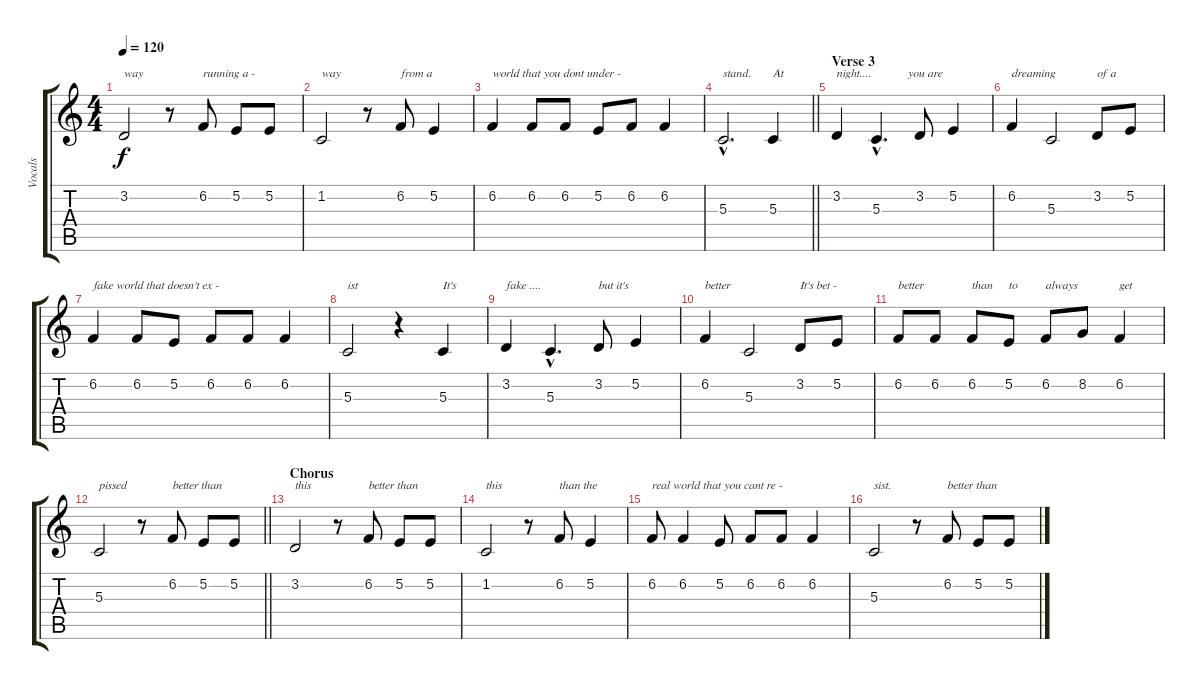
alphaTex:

\track ("Vocals" "Vocals") {instrument oboe}
\staff {score tabs}
\tuning (E4 B3 G3 D3 A2 E2) {hide}
\ts (4 4)
\tempo 120
\clef g2
\ks c
3.2.2{txt "way" dy f} r.8 6.2.8{txt "running a -"} 5.2.8 5.2.8 |
1.2.2{txt "way"} r.8 6.2.8{txt "from a"} 5.2.4 |
6.2.4{txt "world that you dont under -"} 6.2.8 6.2.8 5.2.8 6.2.8 6.2.4 |
\barLineRight lightlight
5.3{hac}.2{d txt "stand."} 5.3.4{txt "At"} |
\section ("" "Verse 3")
3.2.4{txt "night....            you are"} 5.3{hac}.4{d} 3.2.8 5.2.4 |
6.2.4{txt "dreaming"} 5.3.2 3.2.8{txt "of a"} 5.2.8 |
6.2.4{txt "fake world that doesn't ex -"} 6.2.8 5.2.8 6.2.8 6.2.8 6.2.4 |
5.3.2{txt "ist"} r.4 5.3.4{txt "It's"} |
3.2.4{txt "fake ...."} 5.3{hac}.4{d} 3.2.8{txt "but it's"} 5.2.4 |
6.2.4{txt "better"} 5.3.2 3.2.8{txt "It's bet -"} 5.2.8 |
6.2.8{txt "better"} 6.2.8 6.2.8{txt "than"} 5.2.8{txt "to"} 6.2.8{txt "always"} 8.2.8 6.2.4{txt "get"} |
\barLineRight lightlight
5.3.2{txt "pissed"} r.8 6.2.8{txt "better than"} 5.2.8 5.2.8 |
\section ("" "Chorus")
3.2.2{txt "this"} r.8 6.2.8{txt "better than"} 5.2.8 5.2.8 |
1.2.2{txt "this"} r.8 6.2.8{txt "than the"} 5.2.4 |
6.2.8{txt "real world that you cant re -"} 6.2.4 5.2.8 6.2.8 6.2.8 6.2.4 |
5.3.2{txt "sist."} r.8 6.2.8{txt "better than"} 5.2.8 5.2.8
